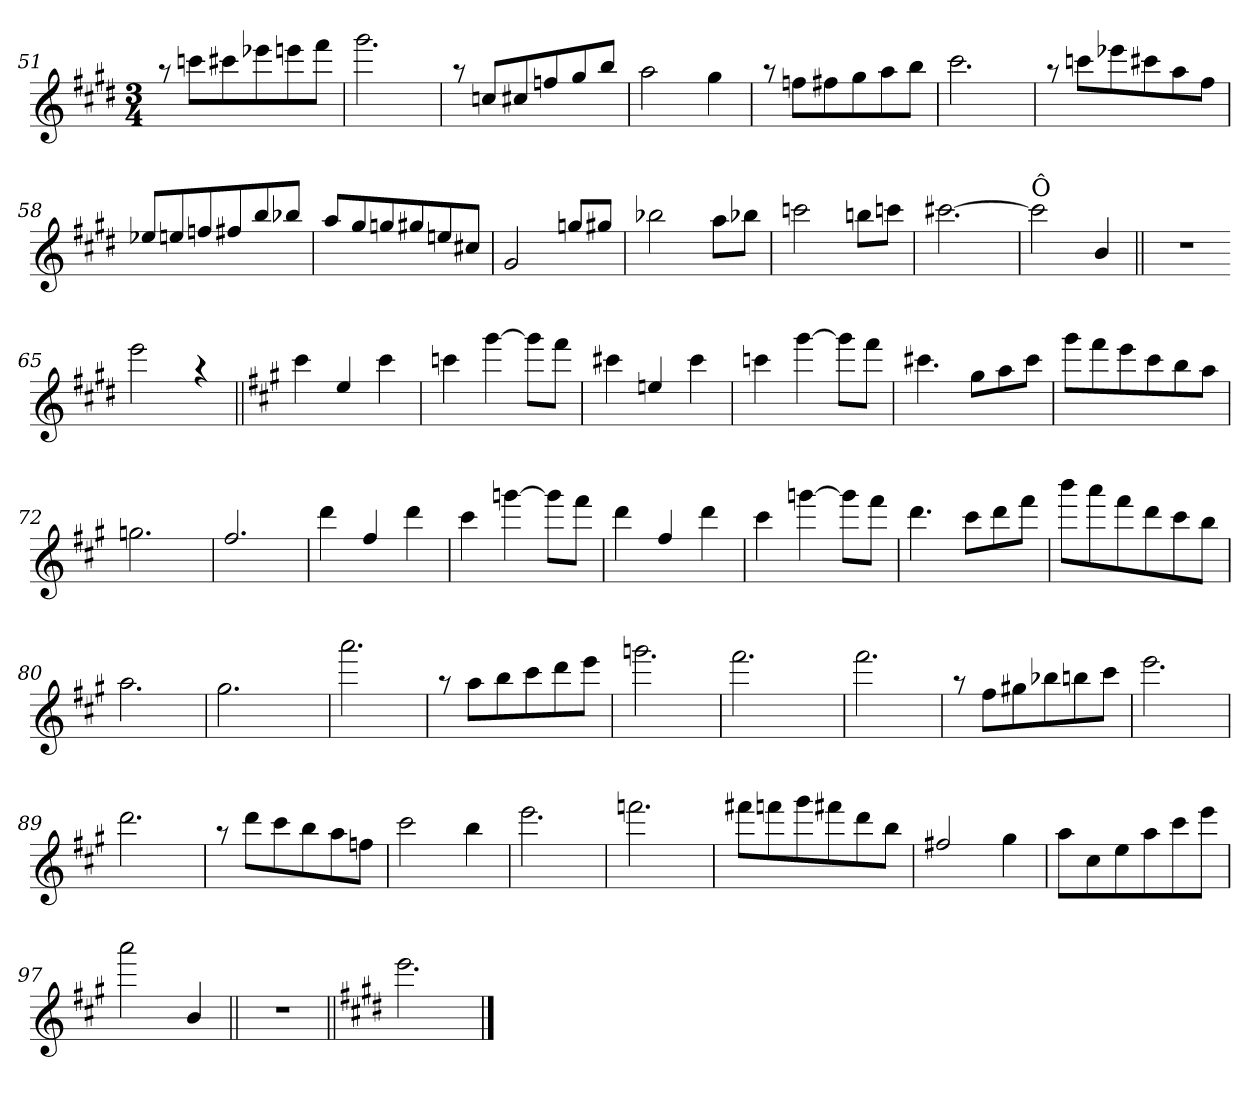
**kern
*part1
*staff1
*clefG2
*k[f#c#g#d#]
*E:
*M3/4
=51
*^
8raa	2ryy
8cccn\L	.
8ccc#X\	.
8eee-X\	.
8eeen\	4ryy
8fff#\J	.
=52	=52
2.ggg#\	2.ryy
=53	=53
8raa	2.ryy
8ccn/L	.
8cc#X/	.
8ffn/	.
8gg#/	.
8bb/J	.
=54	=54
2aa\	2ryy
4gg#\	4ryy
!!LO:LB:g=z	!!
=55	=55
8raa	2ryy
8ffn\L	.
8ff#X\	.
8gg#\	.
8aa\	4ryy
8bb\J	.
=56	=56
2.ccc#\	2.ryy
=57	=57
8raa	2.ryy
8cccn\L	.
8eee-X\	.
8ccc#X\	.
8aa\	.
8ff#\J	.
=58	=58
8ee-X/L	2.ryy
8een/	.
8ffn/	.
8ff#X/	.
8bb/	.
8bb-X/J	.
=59	=59
8aa/L	2.ryy
8gg#/	.
8ggn/	.
8gg#X/	.
8een/	.
8cc#X/J	.
!!LO:LB:g=z	!!
=60	=60
2g#/	2.ryy
8ggn/L	.
8gg#X/J	.
=61	=61
2bb-X\	2.ryy
8aa\L	.
8bb-X\J	.
=62	=62
2cccn\	2.ryy
8bbn\L	.
8cccn\J	.
=63	=63
[<2.ccc#X\	2.ryy
=64	=64
!LO:TX:a:t=Ô	!
2ccc#\]	2.ryy
4b/	.
*v	*v
=64X641||
2.r
!!LO:LB:g=z
=65-
*^
2eee\	2ryy
4raa	4ryy
=66||	=66||
*k[f#c#g#]	*
*A:	*
4ccc#\	2.ryy
4ee/	.
4ccc#\	.
=67	=67
4cccn\	2.ryy
[<4ggg#\	.
8ggg#\L]	.
8fff#\J	.
=68	=68
4ccc#X\	2.ryy
4een/	.
4ccc#\	.
=69	=69
4cccn\	2.ryy
[<4ggg#\	.
8ggg#\L]	.
8fff#\J	.
!!LO:LB:g=z	!!
=70	=70
4.ccc#X\	2.ryy
8gg#\L	.
8aa\	.
8ccc#\J	.
=71	=71
8ggg#\L	2.ryy
8fff#\	.
8eee\	.
8ccc#\	.
8bb\	.
8aa\J	.
=72	=72
2.ggn\	2.ryy
=73	=73
2.ff#/	2.ryy
=74	=74
4ddd\	2.ryy
4ff#/	.
4ddd\	.
!!LO:LB:g=z	!!
=75	=75
4ccc#\	2.ryy
[<4gggn\	.
8ggg\L]	.
8fff#\J	.
=76	=76
4ddd\	2.ryy
4ff#/	.
4ddd\	.
=77	=77
4ccc#\	2.ryy
[<4gggn\	.
8ggg\L]	.
8fff#\J	.
=78	=78
4.ddd\	2.ryy
8ccc#\L	.
8ddd\	.
8fff#\J	.
=79	=79
8bbb\L	2.ryy
8aaa\	.
8fff#\	.
8ddd\	.
8ccc#\	.
8bb\J	.
!!LO:LB:g=z	!!
=80	=80
2.aa\	2.ryy
=81	=81
2.gg#\	2ryy
.	4ryy
=82	=82
2.aaa\	2.ryy
=83	=83
8raa	2ryy
8aa\L	.
8bb\	.
8ccc#\	.
8ddd\	4ryy
8eee\J	.
=84	=84
2.gggn\	2.ryy
!!LO:LB:g=z	!!
=85	=85
2.fff#\	2ryy
.	4ryy
=86	=86
2.fff#\	2.ryy
=87	=87
8raa	2ryy
8ff#\L	.
8gg#X\	.
8bb-X\	.
8bbn\	4ryy
8ccc#\J	.
=88	=88
2.eee\	2.ryy
=89	=89
2.ddd\	2.ryy
!!LO:LB:g=z	!!
=90	=90
8raa	2.ryy
8ddd\L	.
8ccc#\	.
8bb\	.
8aa\	.
8ffn\J	.
=91	=91
2ccc#\	2.ryy
4bb\	.
=92	=92
2.eee\	2.ryy
=93	=93
2.fffn\	2.ryy
=94	=94
8fff#X\L	2.ryy
8fffn\	.
8ggg#\	.
8fff#X\	.
8ddd\	.
8bb\J	.
!!LO:LB:g=z	!!
=95	=95
2ff#X/	2ryy
4gg#\	4ryy
=96	=96
8aa\L	2.ryy
8cc#\	.
8ee\	.
8aa\	.
8ccc#\	.
8eee\J	.
=97	=97
2aaa\	2.ryy
4b/	.
*v	*v
=97X972||
2.r
=98||
*k[f#c#g#d#]
*E:
*^
2.eee\	2.ryy
*v	*v
==
*-
